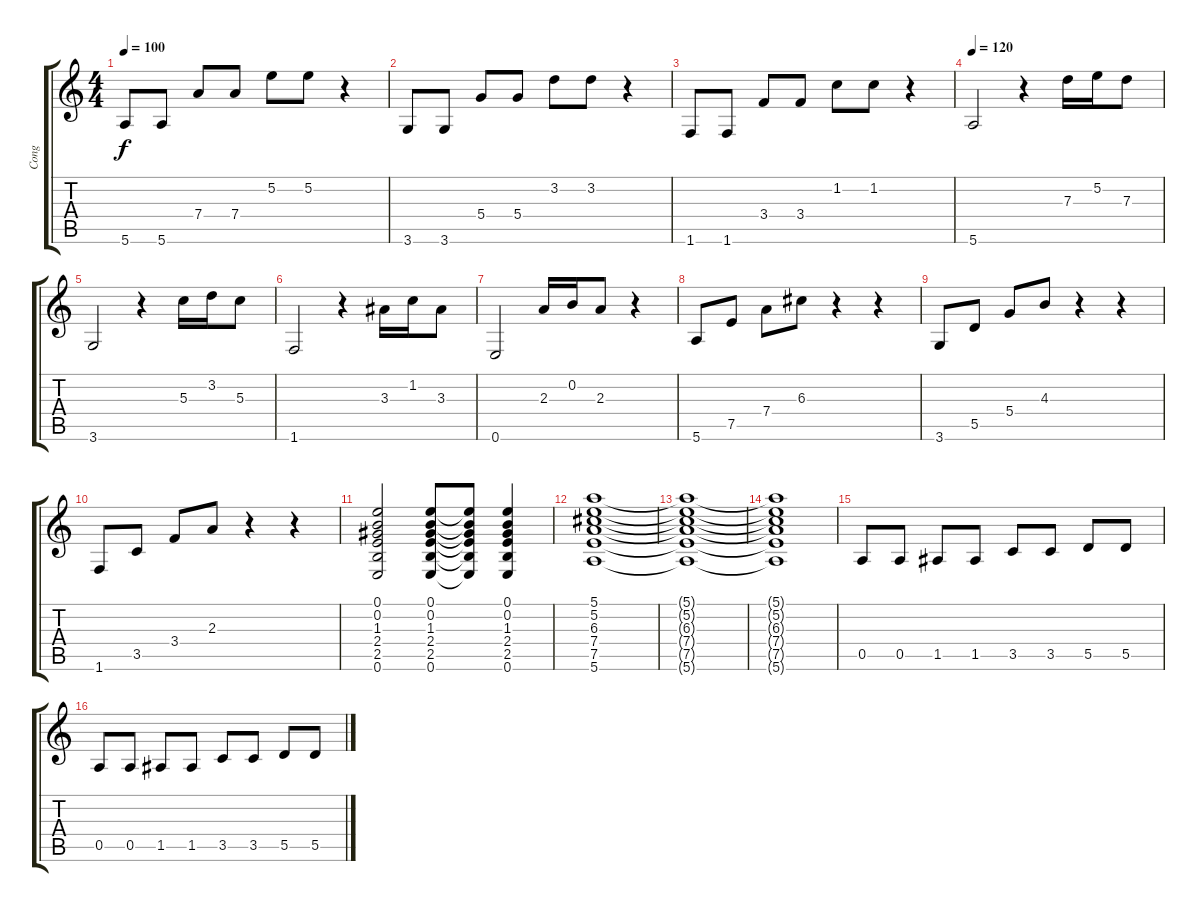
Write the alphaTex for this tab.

\track ("Cong" "Cong") {instrument acousticguitarsteel}
\staff {score tabs}
\tuning (E4 B3 G3 D3 A2 E2) {hide}
\ts (4 4)
\tempo 100
\clef g2
\ks c
5.6.8{dy f} 5.6.8 7.4.8 7.4.8 5.2.8 5.2.8 r.4 |
3.6.8 3.6.8 5.4.8 5.4.8 3.2.8 3.2.8 r.4 |
1.6.8 1.6.8 3.4.8 3.4.8 1.2.8 1.2.8 r.4 |
\tempo 120
5.6.2 r.4 7.3.16 5.2.16 7.3.8 |
3.6.2 r.4 5.3.16 3.2.16 5.3.8 |
1.6.2 r.4 3.3.16 1.2.16 3.3.8 |
0.6.2 2.3.16 0.2.16 2.3.8 r.4 |
5.6.8 7.5.8 7.4.8 6.3.8 r.4 r.4 |
3.6.8 5.5.8 5.4.8 4.3.8 r.4 r.4 |
1.6.8 3.5.8 3.4.8 2.3.8 r.4 r.4 |
(0.1 0.2 1.3 2.4 2.5 0.6).2 (0.1 0.2 1.3 2.4 2.5 0.6).8 (0.1{t} 0.2{t} 1.3{t} 2.4{t} 2.5{t} 0.6{t}).8 (0.1 0.2 1.3 2.4 2.5 0.6).4 |
(5.1 5.2 6.3 7.4 7.5 5.6).1 |
(5.1{t} 5.2{t} 6.3{t} 7.4{t} 7.5{t} 5.6{t}).1 |
(5.1{t} 5.2{t} 6.3{t} 7.4{t} 7.5{t} 5.6{t}).1 |
0.5.8 0.5.8 1.5.8 1.5.8 3.5.8 3.5.8 5.5.8 5.5.8 |
0.5.8 0.5.8 1.5.8 1.5.8 3.5.8 3.5.8 5.5.8 5.5.8
